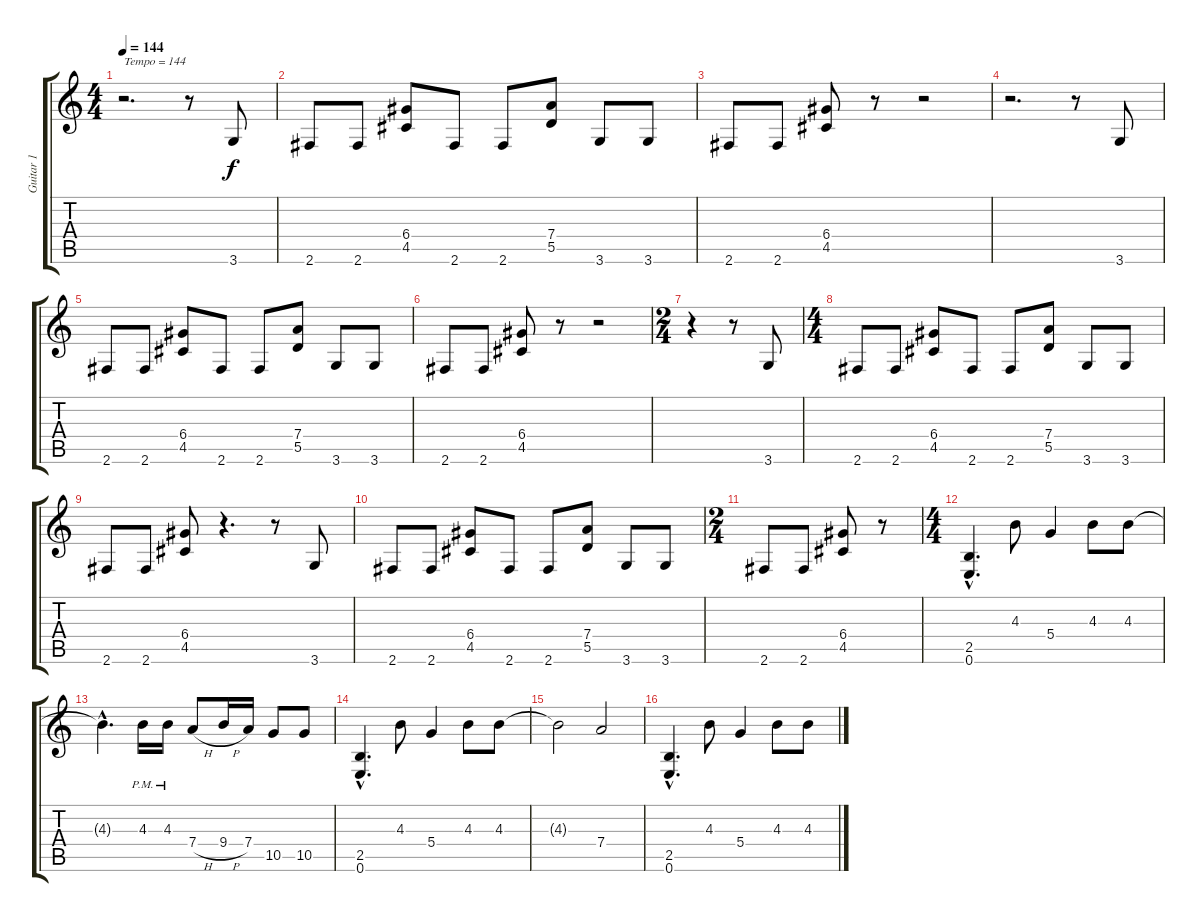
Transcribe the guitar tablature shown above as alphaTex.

\track ("Guitar 1" "Guitar 1") {instrument distortionguitar}
\staff {score tabs}
\tuning (E4 B3 G3 D3 A2 E2) {hide}
\ts (4 4)
\tempo 144
\clef g2
\ks c
r.2{d txt "Tempo = 144" dy f instrument distortionguitar} r.8 3.6.8 |
2.6.8 2.6.8 (6.4 4.5).8 2.6.8 2.6.8 (7.4 5.5).8 3.6.8 3.6.8 |
2.6.8 2.6.8 (6.4 4.5).8 r.8 r.2 |
r.2{d} r.8 3.6.8 |
2.6.8 2.6.8 (6.4 4.5).8 2.6.8 2.6.8 (7.4 5.5).8 3.6.8 3.6.8 |
2.6.8 2.6.8 (6.4 4.5).8 r.8 r.2 |
\ts (2 4)
r.4 r.8 3.6.8 |
\ts (4 4)
2.6.8 2.6.8 (6.4 4.5).8 2.6.8 2.6.8 (7.4 5.5).8 3.6.8 3.6.8 |
2.6.8 2.6.8 (6.4 4.5).8 r.4{d} r.8 3.6.8 |
2.6.8 2.6.8 (6.4 4.5).8 2.6.8 2.6.8 (7.4 5.5).8 3.6.8 3.6.8 |
\ts (2 4)
2.6.8 2.6.8 (6.4 4.5).8 r.8 |
\ts (4 4)
(2.5{hac} 0.6{hac}).4{d} 4.3.8 5.4.4 4.3.8 4.3.8 |
4.3{hac t}.4{d} 4.3{pm}.16 4.3{pm}.16 7.4{h}.8 9.4{h}.16 7.4.16 10.5.8 10.5.8 |
(2.5{hac} 0.6{hac}).4{d} 4.3.8 5.4.4 4.3.8 4.3.8 |
4.3{t}.2 7.4.2 |
(2.5{hac} 0.6{hac}).4{d} 4.3.8 5.4.4 4.3.8 4.3.8
